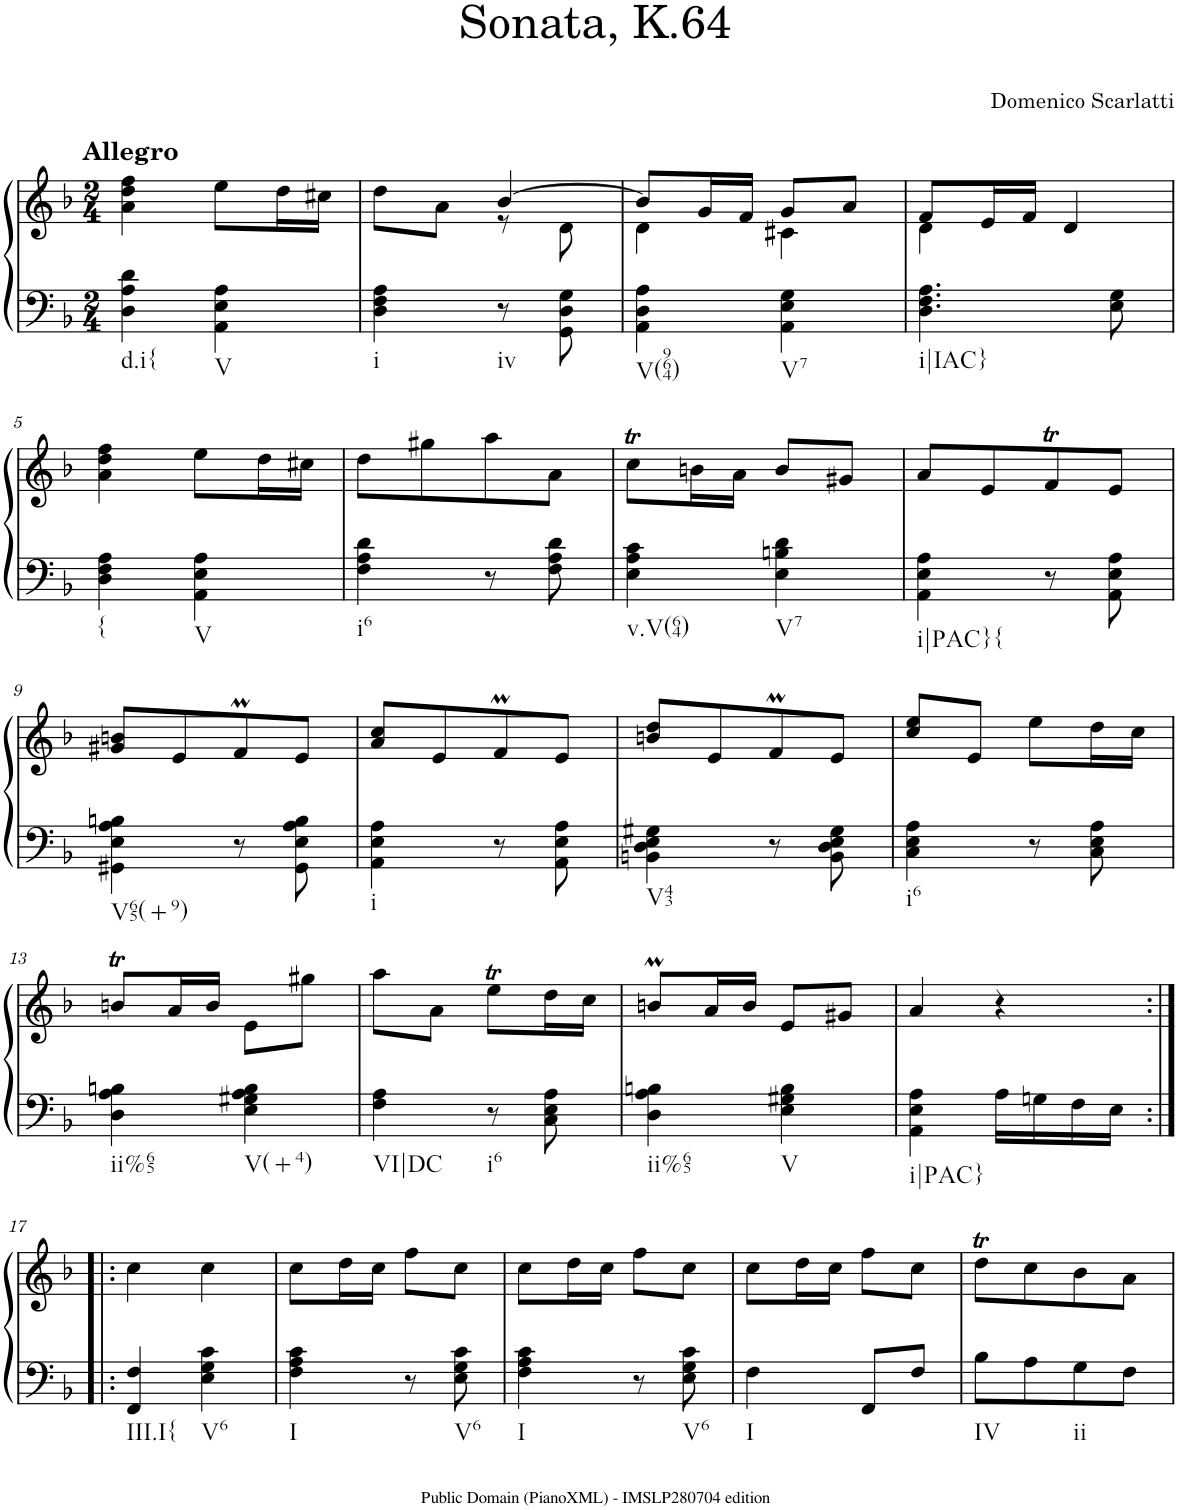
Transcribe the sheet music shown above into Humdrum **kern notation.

**kern	**kern
*part1	*part1
*staff2	*staff1
*I"Piano	*
*I'Pno.	*
*clefF4	*clefG2
*k[b-]	*k[b-]
*M2/4	*M2/4
=1	=1
!	!LO:TX:a:B:t=Allegro
!LO:TX:b:t=d.i{	!
4D\ 4A\ 4d\	4a\ 4dd\ 4ff\
!LO:TX:b:t=V	!
4AA\ 4E\ 4A\	8ee\L
.	16dd\L
.	16cc#X\JJ
=2	=2
*	*^
!LO:TX:b:t=i	!	!
4D\ 4F\ 4A\	8dd\L	4ryy
.	8a\J	.
!LO:TX:b:t=iv	!	!
8r	[4b-/	8r
8GG\ 8D\ 8G\	.	8d\
=3	=3	=3
!LO:TX:b:t=V(964)	!	!
4AA\ 4D\ 4A\	8b-/L]	4d\
.	16g/L	.
.	16f/JJ	.
!LO:TX:b:t=V7	!	!
4AA\ 4E\ 4G\	8g/L	4c#X\
.	8a/J	.
=4	=4	=4
!LO:TX:b:t=i|IAC}	!	!
4.D\ 4.F\ 4.A\	8f/L	4d\
.	16e/L	.
.	16f/JJ	.
.	4d/	4ryy
8E\ 8G\	.	.
*	*v	*v
!!LO:LB:g=z
=5	=5
!LO:TX:b:t={	!
4D\ 4F\ 4A\	4a\ 4dd\ 4ff\
!LO:TX:b:t=V	!
4AA\ 4E\ 4A\	8ee\L
.	16dd\L
.	16cc#X\JJ
=6	=6
!LO:TX:b:t=i6	!
4F\ 4A\ 4d\	8dd\L
.	8gg#X\
8r	8aa\
8F\ 8A\ 8d\	8a\J
=7	=7
!LO:TX:b:t=v.V(64)	!
4E\ 4A\ 4c\	8ccT\L
.	16bn\L
.	16a\JJ
!LO:TX:b:t=V7	!
4E\ 4Bn\ 4d\	8b/L
.	8g#X/J
=8	=8
!LO:TX:b:t=i|PAC}{	!
4AA\ 4E\ 4A\	8a/L
.	8e/
8r	8fT/
8AA\ 8E\ 8A\	8e/J
!!LO:LB:g=z
=9	=9
!LO:TX:b:t=V65(+9)	!
4GG#X\ 4E\ 4A\ 4Bn\	8g#X/ 8bn/L
.	8e/
8r	8fM/
8GG#\ 8E\ 8A\ 8B\	8e/J
=10	=10
!LO:TX:b:t=i	!
4AA\ 4E\ 4A\	8a/ 8cc/L
.	8e/
8r	8fM/
8AA\ 8E\ 8A\	8e/J
=11	=11
!LO:TX:b:t=V43	!
4BBn\ 4D\ 4E\ 4G#X\	8bn/ 8dd/L
.	8e/
8r	8fM/
8BB\ 8D\ 8E\ 8G#\	8e/J
=12	=12
!LO:TX:b:t=i6	!
4C\ 4E\ 4A\	8cc/ 8ee/L
.	8e/J
8r	8ee\L
8C\ 8E\ 8A\	16dd\L
.	16cc\JJ
!!LO:LB:g=z
=13	=13
!LO:TX:b:t=ii%65	!
4D\ 4A\ 4Bn\	8bnt/L
.	16a/L
.	16b/JJ
!LO:TX:b:t=V(+4)	!
4E\ 4G#X\ 4A\ 4B\	8e\L
.	8gg#X\J
=14	=14
!LO:TX:b:t=VI|DC	!
4F\ 4A\	8aa\L
.	8a\J
!LO:TX:b:t=i6	!
8r	8eet\L
8C\ 8E\ 8A\	16dd\L
.	16cc\JJ
=15	=15
!LO:TX:b:t=ii%65	!
4D\ 4A\ 4Bn\	8bnm/L
.	16a/L
.	16b/JJ
!LO:TX:b:t=V	!
4E\ 4G#X\ 4B\	8e/L
.	8g#X/J
=16	=16
!LO:TX:b:t=i|PAC}	!
4AA\ 4E\ 4A\	4a/
16A\LL	4r
16Gn\	.
16F\	.
16E\JJ	.
!!LO:LB:g=z
=17:|!|:	=17:|!|:
!LO:TX:b:t=III.I{	!
4FF/ 4F/	4cc\
!LO:TX:b:t=V6	!
4E\ 4G\ 4c\	4cc\
=18	=18
!LO:TX:b:t=I	!
4F\ 4A\ 4c\	8cc\L
.	16dd\L
.	16cc\JJ
8r	8ff\L
!LO:TX:b:t=V6	!
8E\ 8G\ 8c\	8cc\J
=19	=19
!LO:TX:b:t=I	!
4F\ 4A\ 4c\	8cc\L
.	16dd\L
.	16cc\JJ
8r	8ff\L
!LO:TX:b:t=V6	!
8E\ 8G\ 8c\	8cc\J
=20	=20
!LO:TX:b:t=I	!
4F\	8cc\L
.	16dd\L
.	16cc\JJ
8FF/L	8ff\L
8F/J	8cc\J
=21	=21
!LO:TX:b:t=IV	!
8B-\L	8ddT\L
8A\	8cc\
!LO:TX:b:t=ii	!
8G\	8b-\
8F\J	8a\J
=	=
*-	*-
